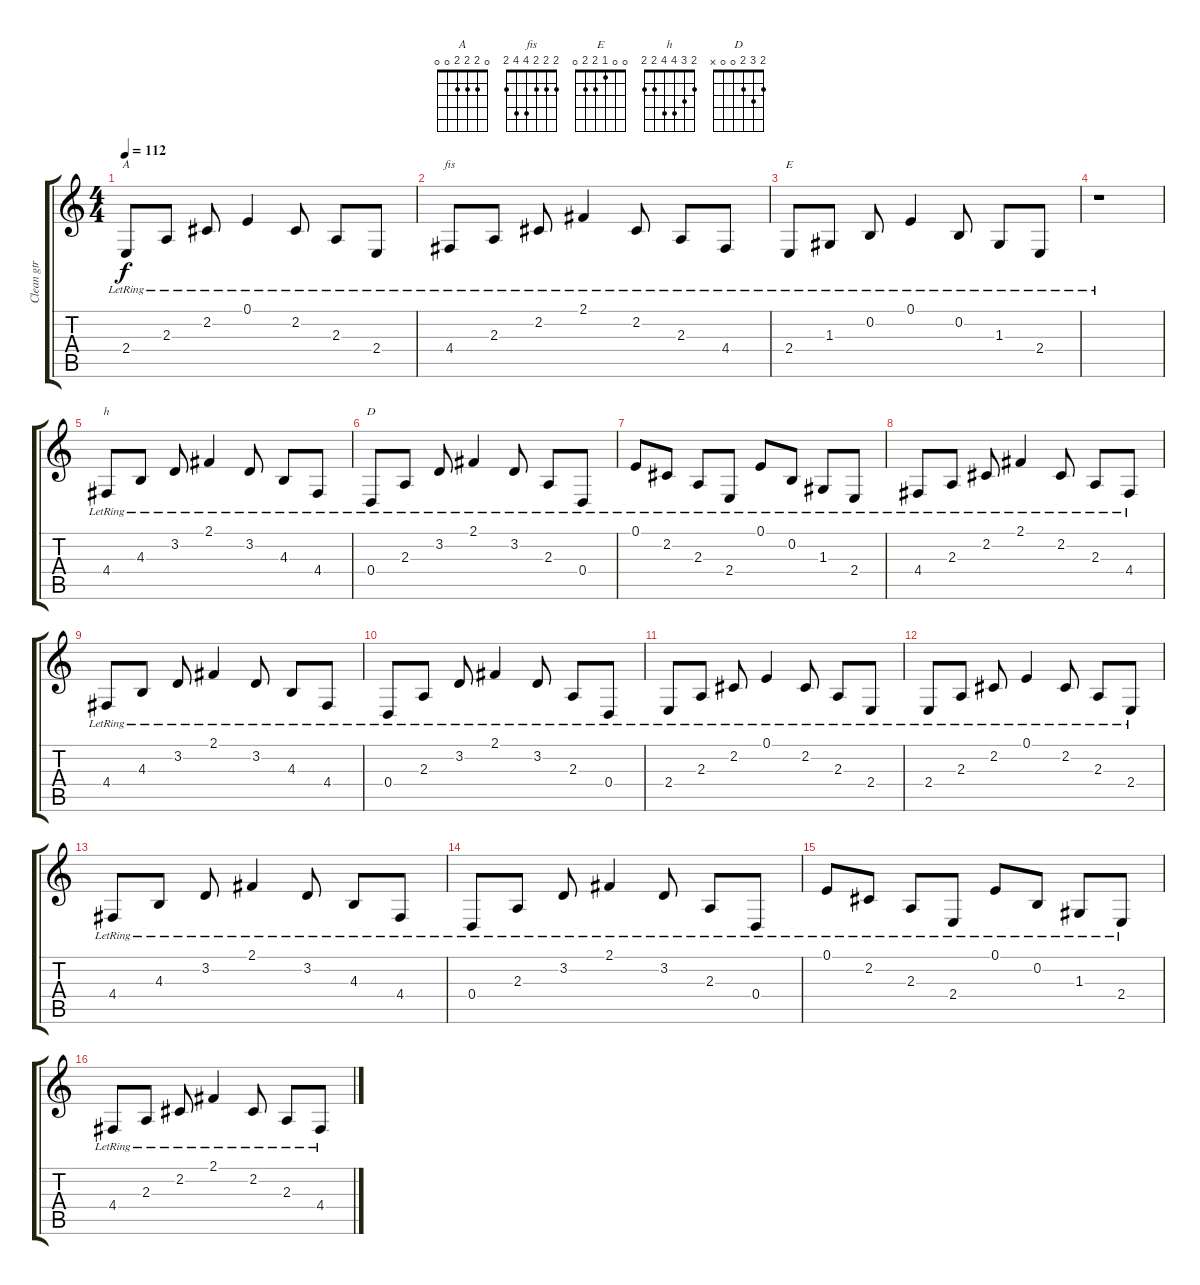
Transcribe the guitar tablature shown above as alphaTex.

\track ("Clean gtr" "Clean gtr") {instrument brightacousticpiano}
\staff {score tabs}
\tuning (E4 B3 G3 D3 A2 E2) {hide}
\chord ("A" 0 2 2 2 0 0)
\chord ("fis" 2 2 2 4 4 2)
\chord ("E" 0 0 1 2 2 0)
\chord ("h" 2 3 4 4 2 2)
\chord ("D" 2 3 2 0 0 x)
\ts (4 4)
\tempo 112
\clef g2
\ks c
2.4{lr}.8{ch "A" dy f} 2.3{lr}.8 2.2{lr}.8 0.1{lr}.4 2.2{lr}.8 2.3{lr}.8 2.4{lr}.8 |
4.4{lr}.8{ch "fis"} 2.3{lr}.8 2.2{lr}.8 2.1{lr}.4 2.2{lr}.8 2.3{lr}.8 4.4{lr}.8 |
2.4{lr}.8{ch "E"} 1.3{lr}.8 0.2{lr}.8 0.1{lr}.4 0.2{lr}.8 1.3{lr}.8 2.4{lr}.8 |
r.1 |
4.4{lr}.8{ch "h"} 4.3{lr}.8 3.2{lr}.8 2.1{lr}.4 3.2{lr}.8 4.3{lr}.8 4.4{lr}.8 |
0.4{lr}.8{ch "D"} 2.3{lr}.8 3.2{lr}.8 2.1{lr}.4 3.2{lr}.8 2.3{lr}.8 0.4{lr}.8 |
0.1{lr}.8 2.2{lr}.8 2.3{lr}.8 2.4{lr}.8 0.1{lr}.8 0.2{lr}.8 1.3{lr}.8 2.4{lr}.8 |
4.4{lr}.8 2.3{lr}.8 2.2{lr}.8 2.1{lr}.4 2.2{lr}.8 2.3{lr}.8 4.4{lr}.8 |
4.4{lr}.8 4.3{lr}.8 3.2{lr}.8 2.1{lr}.4 3.2{lr}.8 4.3{lr}.8 4.4{lr}.8 |
0.4{lr}.8 2.3{lr}.8 3.2{lr}.8 2.1{lr}.4 3.2{lr}.8 2.3{lr}.8 0.4{lr}.8 |
2.4{lr}.8 2.3{lr}.8 2.2{lr}.8 0.1{lr}.4 2.2{lr}.8 2.3{lr}.8 2.4{lr}.8 |
2.4{lr}.8 2.3{lr}.8 2.2{lr}.8 0.1{lr}.4 2.2{lr}.8 2.3{lr}.8 2.4{lr}.8 |
4.4{lr}.8 4.3{lr}.8 3.2{lr}.8 2.1{lr}.4 3.2{lr}.8 4.3{lr}.8 4.4{lr}.8 |
0.4{lr}.8 2.3{lr}.8 3.2{lr}.8 2.1{lr}.4 3.2{lr}.8 2.3{lr}.8 0.4{lr}.8 |
0.1{lr}.8 2.2{lr}.8 2.3{lr}.8 2.4{lr}.8 0.1{lr}.8 0.2{lr}.8 1.3{lr}.8 2.4{lr}.8 |
4.4{lr}.8 2.3{lr}.8 2.2{lr}.8 2.1{lr}.4 2.2{lr}.8 2.3{lr}.8 4.4{lr}.8
